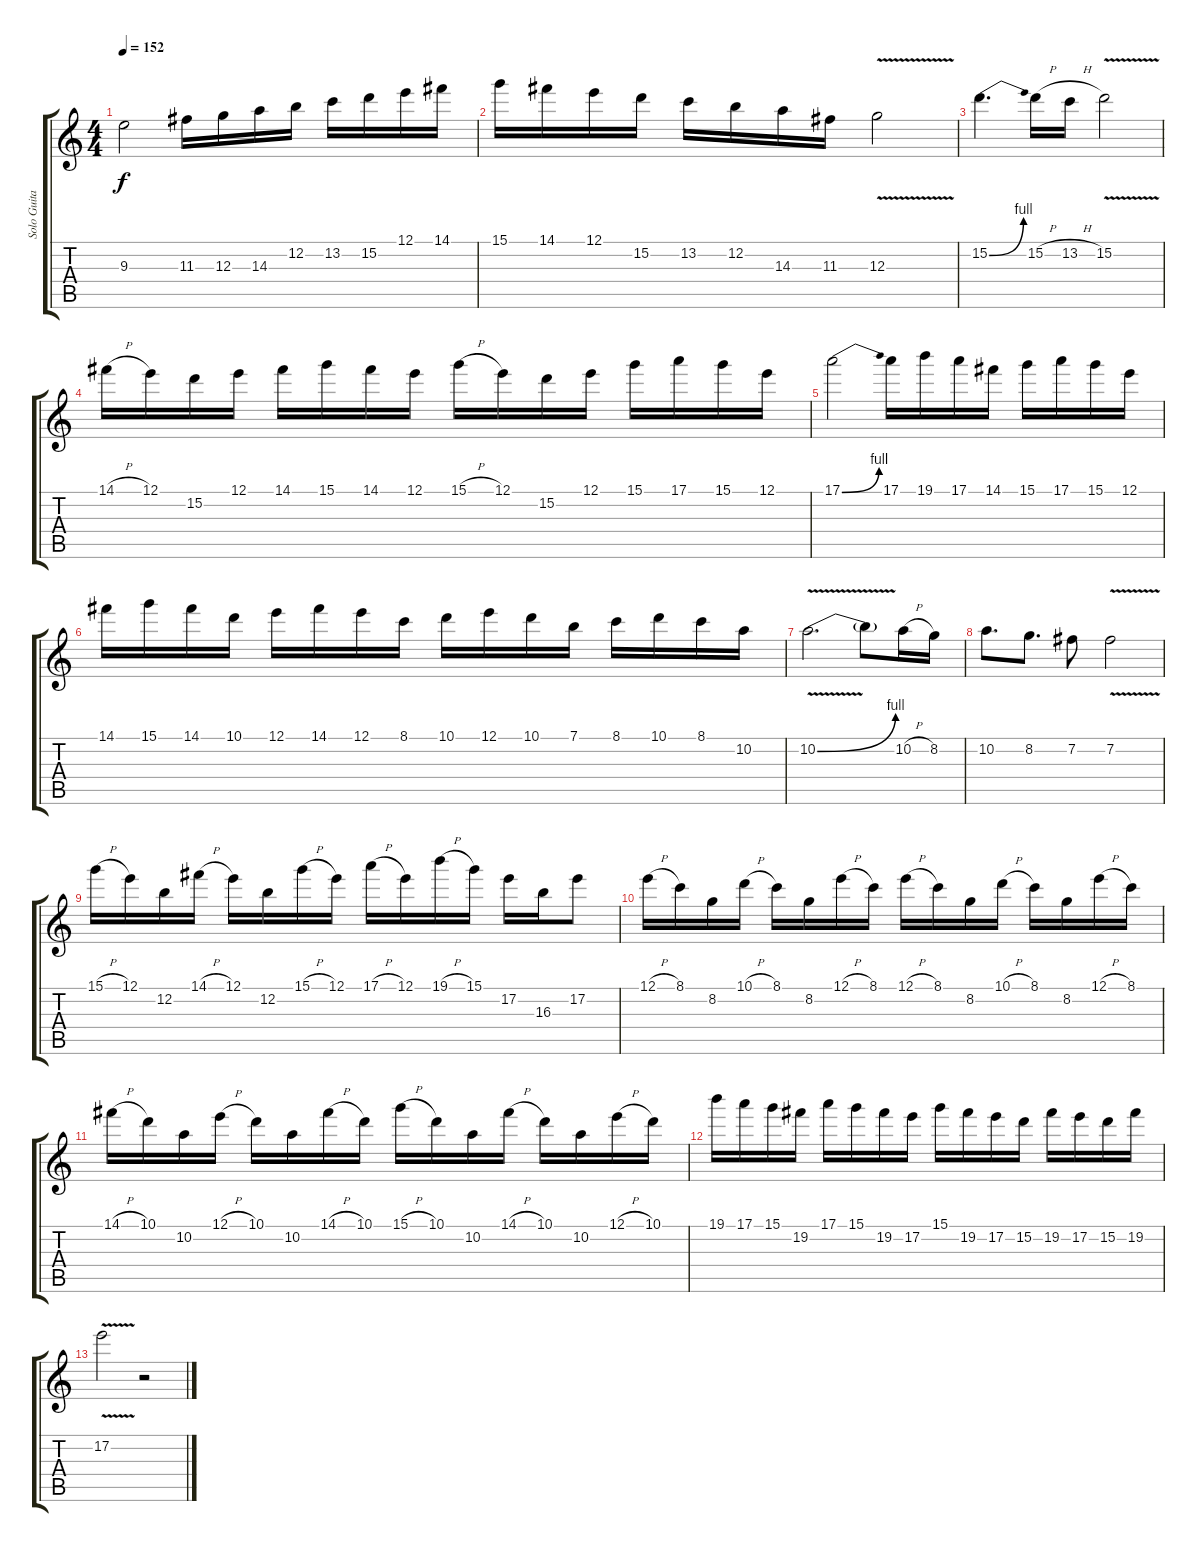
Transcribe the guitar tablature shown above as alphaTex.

\track ("Solo Guitar" "Solo Guita") {instrument overdrivenguitar}
\staff {score tabs}
\tuning (E4 B3 G3 D3 A2 E2) {hide}
\ts (4 4)
\tempo 152
\clef g2
\ks c
9.3{t}.2{dy f} 11.3.16 12.3.16 14.3.16 12.2.16 13.2.16 15.2.16 12.1.16 14.1.16 |
15.1.16 14.1.16 12.1.16 15.2.16 13.2.16 12.2.16 14.3.16 11.3.16 12.3{v}.2 |
15.2{be (bend 0 0 60 4)}.4{d} 15.2{h}.16 13.2{h}.16 15.2{v}.2 |
14.1{h}.16 12.1.16 15.2.16 12.1.16 14.1.16 15.1.16 14.1.16 12.1.16 15.1{h}.16 12.1.16 15.2.16 12.1.16 15.1.16 17.1.16 15.1.16 12.1.16 |
17.1{be (bend 0 0 60 4)}.2 17.1.16 19.1.16 17.1.16 14.1.16 15.1.16 17.1.16 15.1.16 12.1.16 |
14.1.16 15.1.16 14.1.16 10.1.16 12.1.16 14.1.16 12.1.16 8.1.16 10.1.16 12.1.16 10.1.16 7.1.16 8.1.16 10.1.16 8.1.16 10.2.16 |
10.2{be (bend 0 0 60 4) v}.2{d} 10.2{t}.8 10.2{h}.16 8.2.16 |
10.2.8{d} 8.2.8{d} 7.2.8 7.2{v}.2 |
15.1{h}.16 12.1.16 12.2.16 14.1{h}.16 12.1.16 12.2.16 15.1{h}.16 12.1.16 17.1{h}.16 12.1.16 19.1{h}.16 15.1.16 17.2.16 16.3.16 17.2.8 |
12.1{h}.16 8.1.16 8.2.16 10.1{h}.16 8.1.16 8.2.16 12.1{h}.16 8.1.16 12.1{h}.16 8.1.16 8.2.16 10.1{h}.16 8.1.16 8.2.16 12.1{h}.16 8.1.16 |
14.1{h}.16 10.1.16 10.2.16 12.1{h}.16 10.1.16 10.2.16 14.1{h}.16 10.1.16 15.1{h}.16 10.1.16 10.2.16 14.1{h}.16 10.1.16 10.2.16 12.1{h}.16 10.1.16 |
19.1.16 17.1.16 15.1.16 19.2.16 17.1.16 15.1.16 19.2.16 17.2.16 15.1.16 19.2.16 17.2.16 15.2.16 19.2.16 17.2.16 15.2.16 19.2.16 |
17.2{v}.2 r.2
